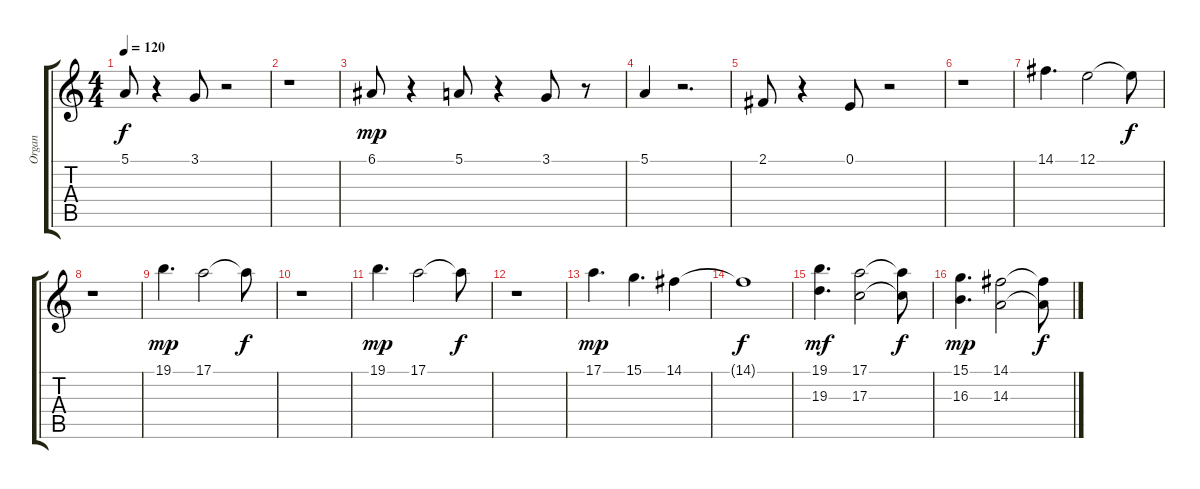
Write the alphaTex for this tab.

\track ("Organ" "Organ") {instrument drawbarorgan}
\staff {score tabs}
\tuning (E4 B3 G3 D3 A2 E2) {hide}
\ts (4 4)
\tempo 120
\clef g2
\ks c
5.1.8{dy f} r.4 3.1.8 r.2 |
r.1 |
6.1.8{dy mp} r.4 5.1.8 r.4 3.1.8 r.8 |
5.1.4 r.2{d} |
2.1.8 r.4 0.1.8 r.2 |
r.1 |
14.1.4{d} 12.1.2 12.1{t}.8{dy f} |
r.1 |
19.1.4{d dy mp} 17.1.2 17.1{t}.8{dy f} |
r.1 |
19.1.4{d dy mp} 17.1.2 17.1{t}.8{dy f} |
r.1 |
17.1.4{d dy mp} 15.1.4{d} 14.1.4 |
14.1{t}.1{dy f} |
(19.1 19.3).4{d dy mf} (17.1 17.3).2 (17.1{t} 17.3{t}).8{dy f} |
(15.1 16.3).4{d dy mp} (14.1 14.3).2 (14.1{t} 14.3{t}).8{dy f}
